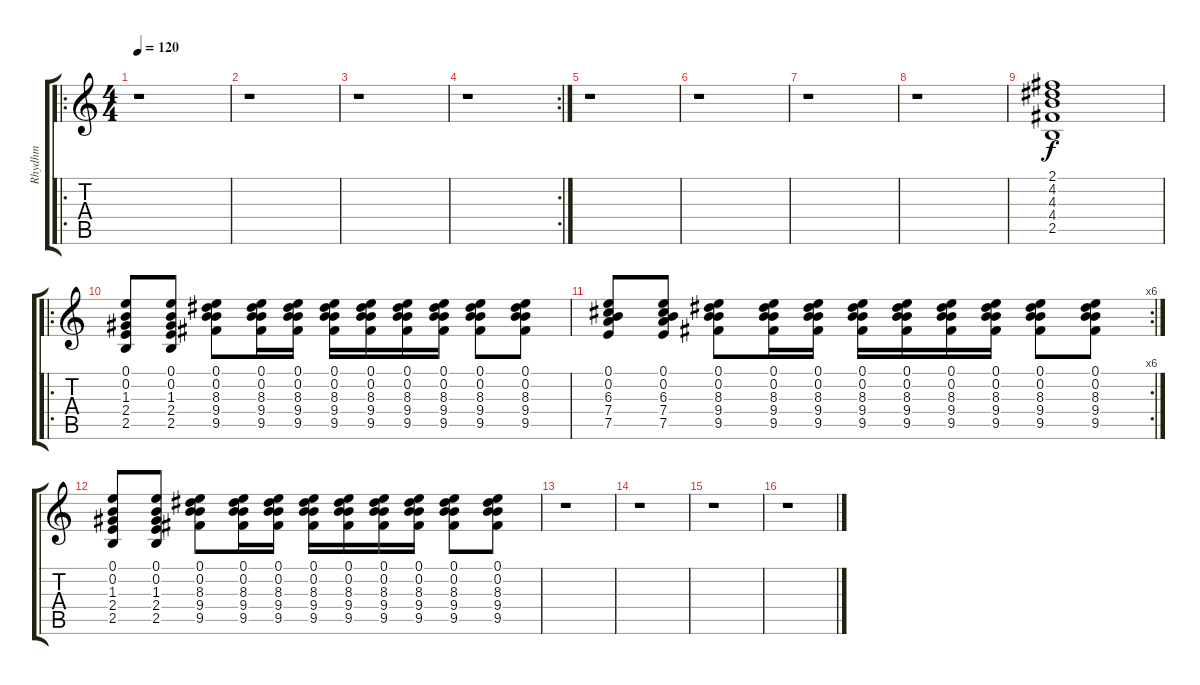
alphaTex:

\track ("Rhydhm" "Rhydhm") {instrument acousticguitarsteel}
\staff {score tabs}
\tuning (E4 B3 G3 D3 A2 E2) {hide}
\ro
\ts (4 4)
\tempo 120
\clef g2
\ks c
r.1{dy f} |
r.1 |
r.1 |
\rc 2
r.1 |
r.1 |
r.1 |
r.1 |
r.1 |
(2.1 4.2 4.3 4.4 2.5).1 |
\ro
(0.1 0.2 1.3 2.4 2.5).8 (0.1 0.2 1.3 2.4 2.5).8 (0.1 0.2 8.3 9.4 9.5).8 (0.1 0.2 8.3 9.4 9.5).16 (0.1 0.2 8.3 9.4 9.5).16 (0.1 0.2 8.3 9.4 9.5).16 (0.1 0.2 8.3 9.4 9.5).16 (0.1 0.2 8.3 9.4 9.5).16 (0.1 0.2 8.3 9.4 9.5).16 (0.1 0.2 8.3 9.4 9.5).8 (0.1 0.2 8.3 9.4 9.5).8 |
\rc 6
(0.1 0.2 6.3 7.4 7.5).8 (0.1 0.2 6.3 7.4 7.5).8 (0.1 0.2 8.3 9.4 9.5).8 (0.1 0.2 8.3 9.4 9.5).16 (0.1 0.2 8.3 9.4 9.5).16 (0.1 0.2 8.3 9.4 9.5).16 (0.1 0.2 8.3 9.4 9.5).16 (0.1 0.2 8.3 9.4 9.5).16 (0.1 0.2 8.3 9.4 9.5).16 (0.1 0.2 8.3 9.4 9.5).8 (0.1 0.2 8.3 9.4 9.5).8 |
(0.1 0.2 1.3 2.4 2.5).8 (0.1 0.2 1.3 2.4 2.5).8 (0.1 0.2 8.3 9.4 9.5).8 (0.1 0.2 8.3 9.4 9.5).16 (0.1 0.2 8.3 9.4 9.5).16 (0.1 0.2 8.3 9.4 9.5).16 (0.1 0.2 8.3 9.4 9.5).16 (0.1 0.2 8.3 9.4 9.5).16 (0.1 0.2 8.3 9.4 9.5).16 (0.1 0.2 8.3 9.4 9.5).8 (0.1 0.2 8.3 9.4 9.5).8 |
r.1 |
r.1 |
r.1 |
r.1
